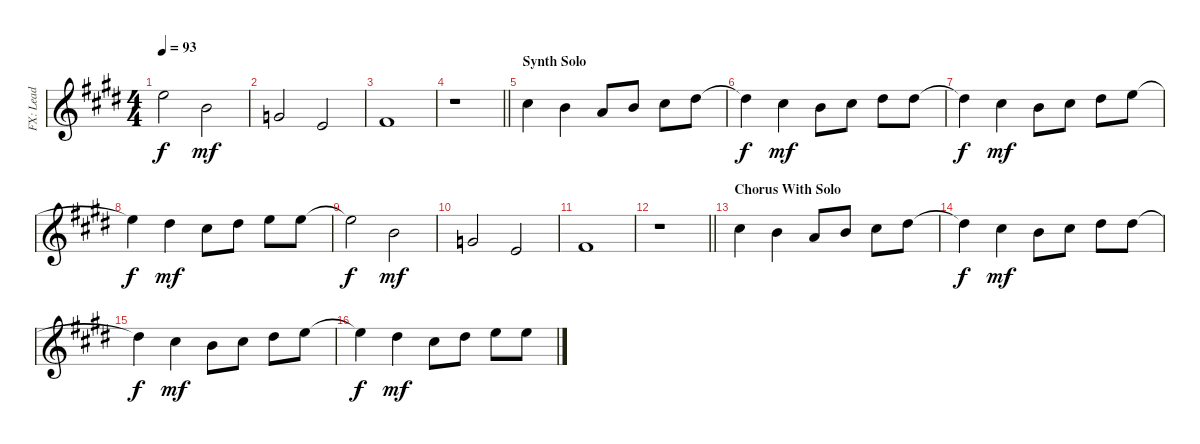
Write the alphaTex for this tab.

\track ("FX: Lead" "FX: Lead") {instrument fx3crystal}
\staff {score}
\tuning (E4 B3 G3 D3 A2 E2) {hide}
\ts (4 4)
\tempo 93
\clef g2
\ks c#minor
12.1{t}.2{dy f} 12.2.2{dy mf} |
12.3.2 9.3.2 |
11.3.1 |
\barLineRight lightlight
r.1 |
\section ("" "Synth Solo")
9.1.4 7.1.4 5.1.8 7.1.8 9.1.8 11.1.8 |
11.1{t}.4{dy f} 9.1.4{dy mf} 7.1.8 9.1.8 11.1.8 11.1.8 |
11.1{t}.4{dy f} 9.1.4{dy mf} 7.1.8 9.1.8 11.1.8 12.1.8 |
12.1{t}.4{dy f} 11.1.4{dy mf} 9.1.8 11.1.8 12.1.8 12.1.8 |
12.1{t}.2{dy f} 12.2.2{dy mf} |
12.3.2 9.3.2 |
11.3.1 |
\barLineRight lightlight
r.1 |
\section ("" "Chorus With Solo")
9.1.4 7.1.4 5.1.8 7.1.8 9.1.8 11.1.8 |
11.1{t}.4{dy f} 9.1.4{dy mf} 7.1.8 9.1.8 11.1.8 11.1.8 |
11.1{t}.4{dy f} 9.1.4{dy mf} 7.1.8 9.1.8 11.1.8 12.1.8 |
12.1{t}.4{dy f} 11.1.4{dy mf} 9.1.8 11.1.8 12.1.8 12.1.8
